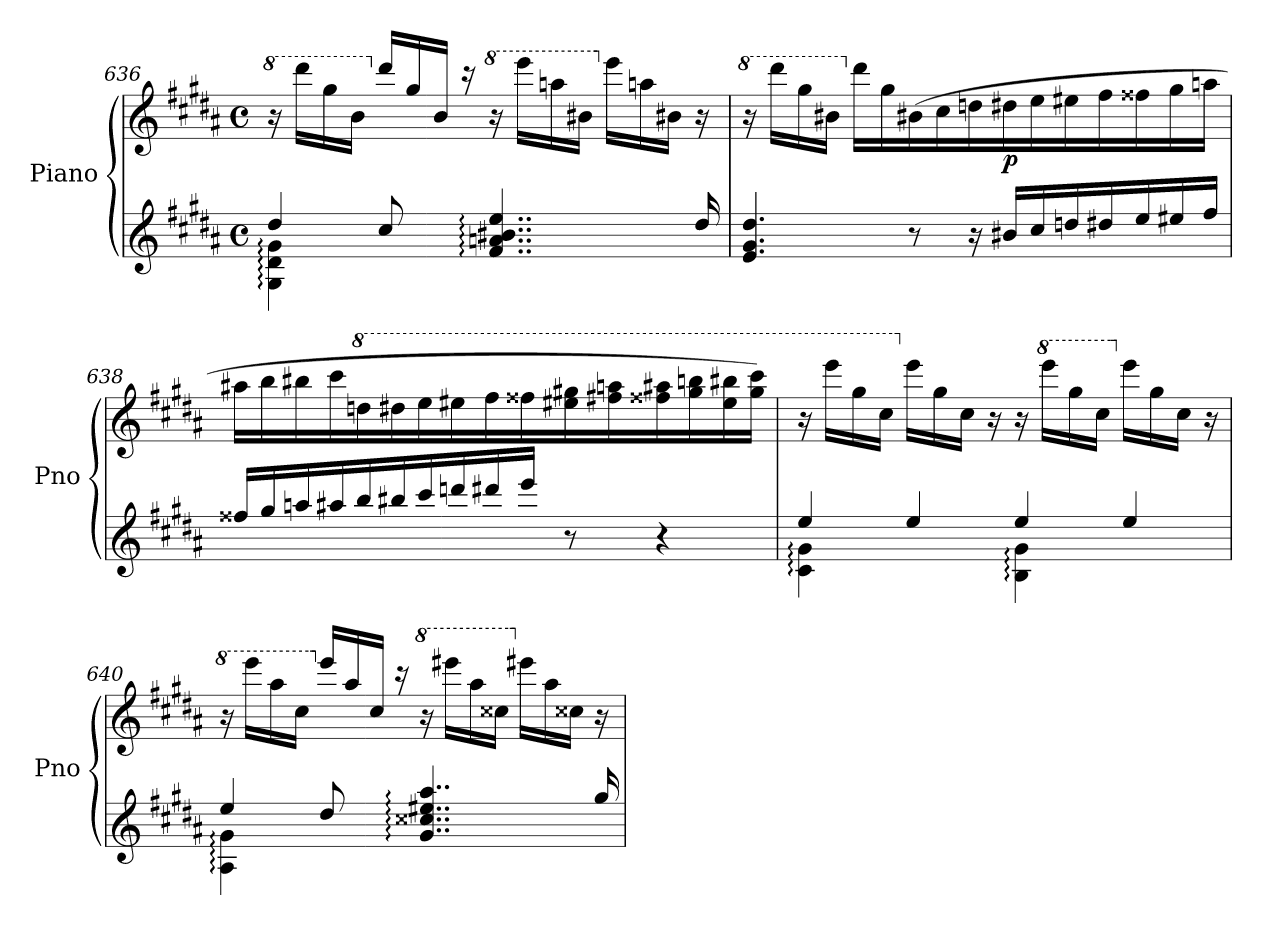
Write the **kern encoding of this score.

**kern	**kern	**dynam
*part1	*part1	*part1
*staff2	*staff1	*staff1/2
*I"Piano	*	*
*I'Pno	*	*
!!LO:LB:g=z
*clefG2	*clefG2	*
*k[f#c#g#d#a#]	*k[f#c#g#d#a#]	*
*M4/4	*M4/4	*
*met(c)	*met(c)	*
=636	=636	=636
*^	*	*
*	*	*8va	*
*	*	*^	*
4G#\: 4d#\: 4g#\:	4dd#/	16r	4.ryy	.
.	.	16dddd#\LL	.	.
.	.	16ggg#\	.	.
.	.	16bb\JJ	.	.
*	*	*X8va	*	*
8cc#/L	2.ryy	16ddd#/LL	.	.
.	.	16gg#/	.	.
8ryy	.	16b/JJ	8b\J	.
.	.	16r	.	.
*	*	*8va	*	*
4..f#/: 4..an/: 4..b#X/: 4..ee/:	.	16r	2ryy	.
.	.	16eeee\LL	.	.
.	.	16aaan\	.	.
.	.	16bb#X\JJ	.	.
*	*	*X8va	*	*
.	.	16eee\LL	.	.
.	.	16aan\	.	.
.	.	16b#X\JJ	.	.
16dd#/	.	16r	.	.
*v	*v	*	*	*
*	*v	*v	*
=637	=637	=637
*	*8va	*
4.e/ 4.g#/ 4.dd#/	16r	.
.	16dddd#\LL	.
.	16ggg#\	.
.	16bb#X\JJ	.
*	*X8va	*
.	16ddd#\LL	.
.	16gg#\	.
8r	(16b#X\	.
.	16cc#\	.
16r	16ddn\	.
!	!	!LO:DY:b
16b#X/LL	16dd#X\	p
16cc#/	16ee\	.
16ddn/	16ee#X\	.
16dd#X/	16ff#\	.
16ee/	16ff##X\	.
16ee#X/	16gg#\	.
16ff#/JJ	16aan\JJ	.
!!LO:LB:g=z
=638	=638	=638
16ff##X/LL	16aa#X\LL	.
16gg#/	16bb\	.
16aan/	16bb#X\	.
16aa#X/	16ccc#\	.
*	*8va	*
16bb/	16dddn\	.
16bb#X/	16ddd#X\	.
16ccc#/	16eee\	.
16dddn/	16eee#X\	.
16ddd#X/	16fff#\	.
16eee/JJ	16fff##X\	.
8r	16eee#X\ 16ggg#X\	.
.	16fff#X\ 16aaan\	.
4r	16fff##X\ 16aaa#X\	.
.	16ggg#\ 16bbbn\	.
.	16eee#\ 16bbb#X\	.
.	16ggg#\ 16cccc#\JJ)	.
=639	=639	=639
*^	*	*
4c#\: 4g#\:	4ee/	16r	.
.	.	16eeee\LL	.
.	.	16ggg#\	.
.	.	16ccc#\JJ	.
*	*	*X8va	*
4ee/	4ryy	16eee\LL	.
.	.	16gg#\	.
.	.	16cc#\JJ	.
.	.	16r	.
4B\: 4g#\:	4ee/	16r	.
*	*	*8va	*
.	.	16eeee\LL	.
.	.	16ggg#\	.
.	.	16ccc#\JJ	.
*	*	*X8va	*
4ee/	4ryy	16eee\LL	.
.	.	16gg#\	.
.	.	16cc#\JJ	.
.	.	16r	.
!!LO:LB:g=z
=640	=640	=640	=640
*	*	*8va	*
*	*	*^	*
4A#\: 4g#\:	4ee/	16r	4.ryy	.
.	.	16eeee\LL	.	.
.	.	16aaa#\	.	.
.	.	16ccc#\JJ	.	.
*	*	*X8va	*	*
8dd#/L	2.ryy	16eee/LL	.	.
.	.	16aa#/	.	.
8ryy	.	16cc#/JJ	8cc#\J	.
.	.	16r	.	.
*	*	*8va	*	*
4..g#/: 4..cc##X/: 4..ee#X/: 4..aa#/:	.	16r	2ryy	.
.	.	16eeee#X\LL	.	.
.	.	16aaa#\	.	.
.	.	16ccc##X\JJ	.	.
*	*	*X8va	*	*
.	.	16eee#X\LL	.	.
.	.	16aa#\	.	.
.	.	16cc##X\JJ	.	.
16gg#/	.	16r	.	.
*v	*v	*	*	*
*	*v	*v	*
=	=	=
*-	*-	*-
